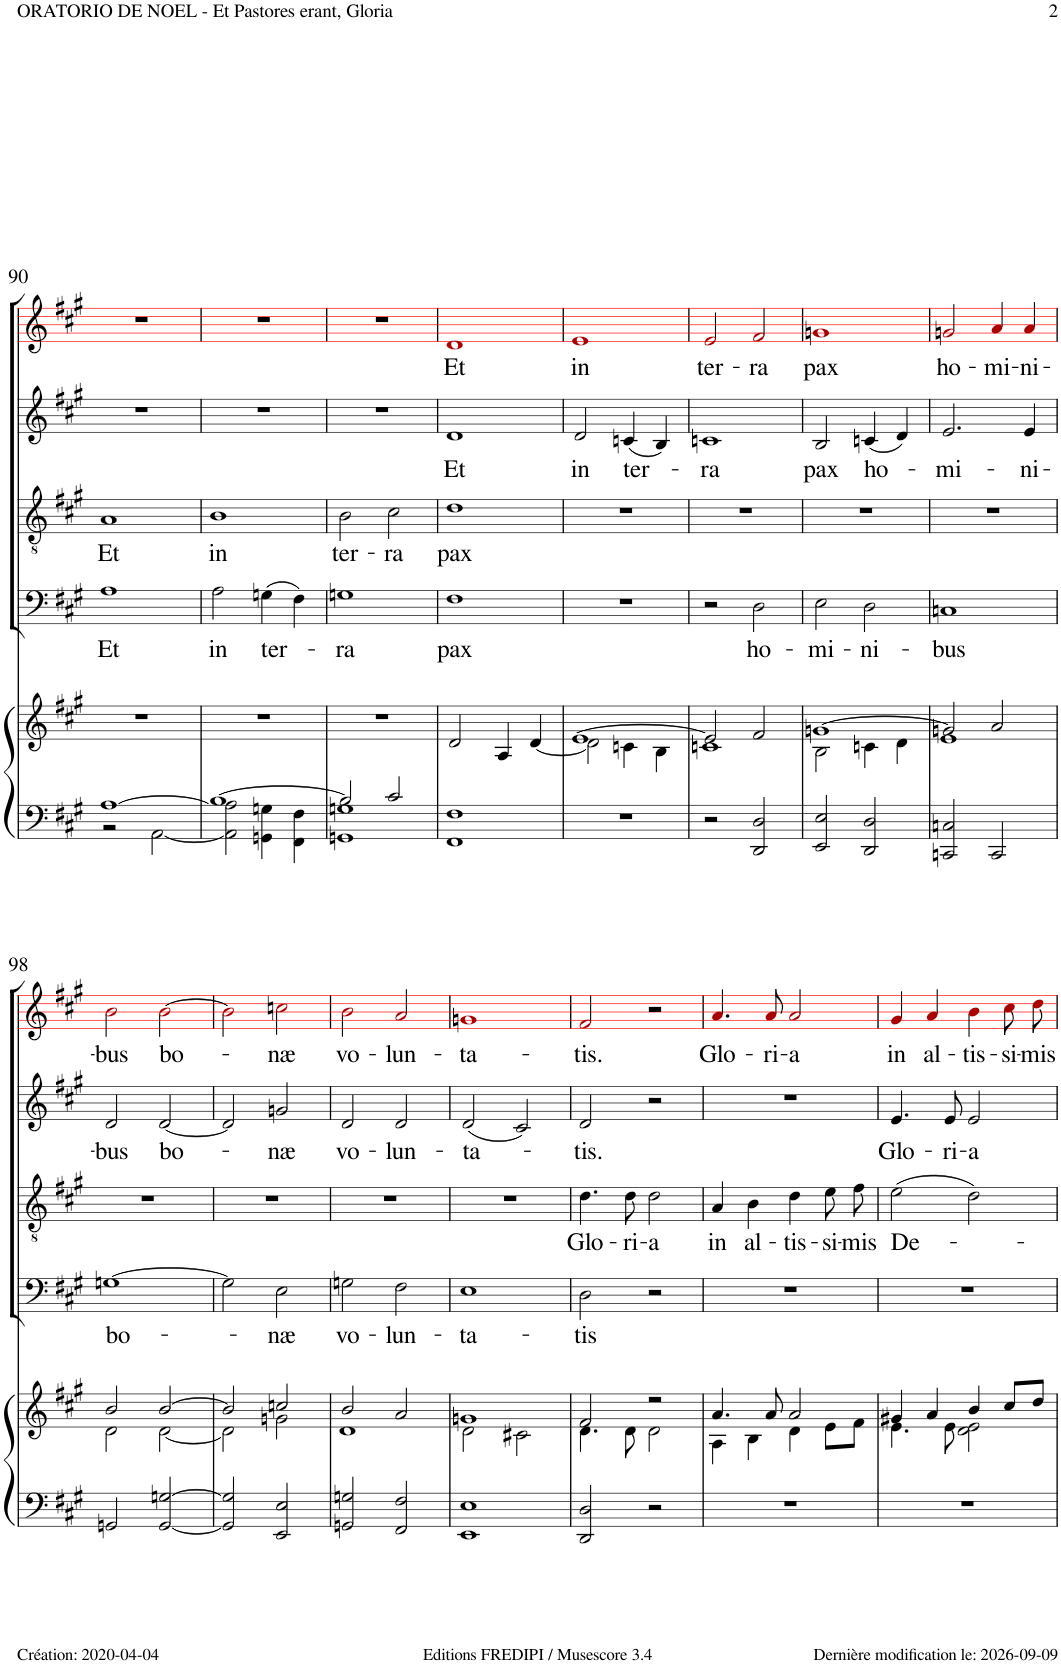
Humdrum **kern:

**kern	**kern	**kern	**text	**kern	**text	**kern	**text	**kern	**text
*part5	*part5	*part4	*part4	*part3	*part3	*part2	*part2	*part1	*part1
*staff6	*staff5	*staff4	*staff4	*staff3	*staff3	*staff2	*staff2	*staff1	*staff1
*I"Piano	*	*I"Basses	*	*I"Ténors	*	*I"Altos	*	*I"Sopranos	*
*I'Pno	*	*	*	*	*	*	*	*	*
!!LO:PB:g=z
*clefF4	*clefG2	*clefF4	*	*clefGv2	*	*clefG2	*	*clefG2	*
*	*	*	*	*	*	*	*	*ITrd1c2	*
*k[f#c#g#]	*k[f#c#g#]	*k[f#c#g#]	*	*k[f#c#g#]	*	*k[f#c#g#]	*	*k[f#c#g#]	*
*M4/4	*M4/4	*M4/4	*	*M4/4	*	*M4/4	*	*M4/4	*
*met(c)	*met(c)	*met(c)	*	*met(c)	*	*met(c)	*	*met(c)	*
=90	=90	=90	=90	=90	=90	=90	=90	=90	=90
*^	*	*	*	*	*	*	*	*	*
!	!	!	!	!LO:LY:b	!	!LO:LY:b	!	!	!	!
[1A	2r	1r	1A	Et	1A	Et	1r	.	1r	.
.	[2AA\	.	.	.	.	.	.	.	.	.
=91	=91	=91	=91	=91	=91	=91	=91	=91	=91	=91
!	!	!	!	!LO:LY:b	!	!LO:LY:b	!	!	!	!
[1B	2AA\] 2A\]	1r	2A\	in	1B	in	1r	.	1r	.
!	!	!	!	!LO:LY:b	!	!	!	!	!	!
.	4GGn\ 4Gn\	.	(4Gn\	ter-	.	.	.	.	.	.
.	4FF#\ 4F#\	.	4F#\)	.	.	.	.	.	.	.
=92	=92	=92	=92	=92	=92	=92	=92	=92	=92	=92
!	!	!	!	!LO:LY:b	!	!LO:LY:b	!	!	!	!
2B/]	1GGn 1Gn	1r	1Gn	-ra	2B\	ter-	1r	.	1r	.
!	!	!	!	!	!	!LO:LY:b	!	!	!	!
2c#/	.	.	.	.	2c#\	-ra	.	.	.	.
*v	*v	*	*	*	*	*	*	*	*	*
=93	=93	=93	=93	=93	=93	=93	=93	=93	=93
!	!	!	!LO:LY:b	!	!LO:LY:b	!	!LO:LY:b	!	!LO:LY:b
1FF# 1F#	2d/	1F#	pax	1d	pax	1d	Et	1di	Et
.	4A/	.	.	.	.	.	.	.	.
.	[<4d/	.	.	.	.	.	.	.	.
=94	=94	=94	=94	=94	=94	=94	=94	=94	=94
*	*^	*	*	*	*	*	*	*	*
!	!	!	!	!	!	!	!	!LO:LY:b	!	!LO:LY:b
1r	[1e	2d\]	1r	.	1r	.	2d/	in	1ei	in
!	!	!	!	!	!	!	!	!LO:LY:b	!	!
.	.	4cn\	.	.	.	.	(4cn/	ter-	.	.
.	.	4B\	.	.	.	.	4B/)	.	.	.
=95	=95	=95	=95	=95	=95	=95	=95	=95	=95	=95
!	!	!	!	!	!	!	!	!LO:LY:b	!	!LO:LY:b
2r	2e/]	1cn	2r	.	1r	.	1cn	-ra	2ei/	ter-
!	!	!	!	!LO:LY:b	!	!	!	!	!	!LO:LY:b
2DD/ 2D/	2f#/	.	2D\	ho-	.	.	.	.	2f#i/	-ra
=96	=96	=96	=96	=96	=96	=96	=96	=96	=96	=96
!	!	!	!	!LO:LY:b	!	!	!	!LO:LY:b	!	!LO:LY:b
2EE/ 2E/	[1gn	2B\	2E\	-mi-	1r	.	2B/	pax	1gni	pax
!	!	!	!	!LO:LY:b	!	!	!	!LO:LY:b	!	!
2DD/ 2D/	.	4cn\	2D\	-ni-	.	.	(4cn/	ho-	.	.
.	.	4d\	.	.	.	.	4d/)	.	.	.
=97	=97	=97	=97	=97	=97	=97	=97	=97	=97	=97
!	!	!	!	!LO:LY:b	!	!	!	!LO:LY:b	!	!LO:LY:b
2CCn/ 2Cn/	2gn/]	1e	1Cn	-bus	1r	.	2.e/	-mi-	2gni/	ho-
!	!	!	!	!	!	!	!	!	!	!LO:LY:b
2CC/	2a/	.	.	.	.	.	.	.	4ai/	-mi-
!	!	!	!	!	!	!	!	!LO:LY:b	!	!LO:LY:b
.	.	.	.	.	.	.	4e/	-ni-	4ai/	-ni-
!!LO:LB:g=z
=98	=98	=98	=98	=98	=98	=98	=98	=98	=98	=98
!	!	!	!	!LO:LY:b	!	!	!	!LO:LY:b	!	!LO:LY:b
2GGn/	2b/	2d\	[1Gn	bo-	1r	.	2d/	-bus	2bi\	-bus
!	!	!	!	!	!	!	!	!LO:LY:b	!	!LO:LY:b
[2GG/ [2Gn/	[2b/	[2d\	.	.	.	.	[2d/	bo-	[2bi\	bo-
=99	=99	=99	=99	=99	=99	=99	=99	=99	=99	=99
2GG/] 2G/]	2b/]	2d\]	2G\]	.	1r	.	2d/]	.	2bi\]	.
!	!	!	!	!LO:LY:b	!	!	!	!LO:LY:b	!	!LO:LY:b
2EE/ 2E/	2ccn/	2gn\	2E\	-næ	.	.	2gn/	-næ	2ccni\	-næ
=100	=100	=100	=100	=100	=100	=100	=100	=100	=100	=100
!	!	!	!	!LO:LY:b	!	!	!	!LO:LY:b	!	!LO:LY:b
2GGn/ 2Gn/	2b/	1d	2Gn\	vo-	1r	.	2d/	vo-	2bi\	vo-
!	!	!	!	!LO:LY:b	!	!	!	!LO:LY:b	!	!LO:LY:b
2FF#/ 2F#/	2a/	.	2F#\	-lun-	.	.	2d/	-lun-	2ai/	-lun-
=101	=101	=101	=101	=101	=101	=101	=101	=101	=101	=101
!	!	!	!	!LO:LY:b	!	!	!	!LO:LY:b	!	!LO:LY:b
1EE 1E	1gn	2d\	1E	-ta-	1r	.	(2d/	-ta-	1gni	-ta-
.	.	2c#X\	.	.	.	.	2c#/)	.	.	.
=102	=102	=102	=102	=102	=102	=102	=102	=102	=102	=102
!	!	!	!	!LO:LY:b	!	!LO:LY:b	!	!LO:LY:b	!	!LO:LY:b
2DD/ 2D/	2f#/	4.d\	2D\	-tis	4.d\	Glo-	2d/	-tis.	2f#i/	-tis.
!	!	!	!	!	!	!LO:LY:b	!	!	!	!
.	.	8d\	.	.	8d\	-ri-	.	.	.	.
!	!	!	!	!	!	!LO:LY:b	!	!	!	!
2r	2r	2d\	2r	.	2d\	-a	2r	.	2r	.
=103	=103	=103	=103	=103	=103	=103	=103	=103	=103	=103
!	!	!	!	!	!	!LO:LY:b	!	!	!	!LO:LY:b
1r	4.a/	4A\	1r	.	4A/	in	1r	.	4.ai/	Glo-
!	!	!	!	!	!	!LO:LY:b	!	!	!	!
.	.	4B\	.	.	4B\	al-	.	.	.	.
!	!	!	!	!	!	!	!	!	!	!LO:LY:b
.	8a/	.	.	.	.	.	.	.	8ai/	-ri-
!	!	!	!	!	!	!LO:LY:b	!	!	!	!LO:LY:b
.	2a/	4d\	.	.	4d\	-tis-	.	.	2ai/	-a
!	!	!	!	!	!	!LO:LY:b	!	!	!	!
.	.	8e\L	.	.	8e\L	-si-	.	.	.	.
!	!	!	!	!	!	!LO:LY:b	!	!	!	!
.	.	8f#\J	.	.	8f#\J	-mis	.	.	.	.
=104	=104	=104	=104	=104	=104	=104	=104	=104	=104	=104
!	!	!	!	!	!	!LO:LY:b	!	!LO:LY:b	!	!LO:LY:b
1r	4g#X/	4.e\	1r	.	(2e\	De-	4.e/	Glo-	4g#i/	in
!	!	!	!	!	!	!	!	!	!	!LO:LY:b
.	4a/	.	.	.	.	.	.	.	4ai/	al-
!	!	!	!	!	!	!	!	!LO:LY:b	!	!
.	.	8e\	.	.	.	.	8e/	-ri-	.	.
!	!	!	!	!	!	!	!	!LO:LY:b	!	!LO:LY:b
.	4b/	2d\ 2e\	.	.	2d\)	.	2e/	-a	4bi\	-tis-
!	!	!	!	!	!	!	!	!	!	!LO:LY:b
.	8cc#/L	.	.	.	.	.	.	.	8cc#i\L	-si-
!	!	!	!	!	!	!	!	!	!	!LO:LY:b
.	8dd/J	.	.	.	.	.	.	.	8ddi\J	-mis
*	*v	*v	*	*	*	*	*	*	*	*
=	=	=	=	=	=	=	=	=	=
*-	*-	*-	*-	*-	*-	*-	*-	*-	*-
